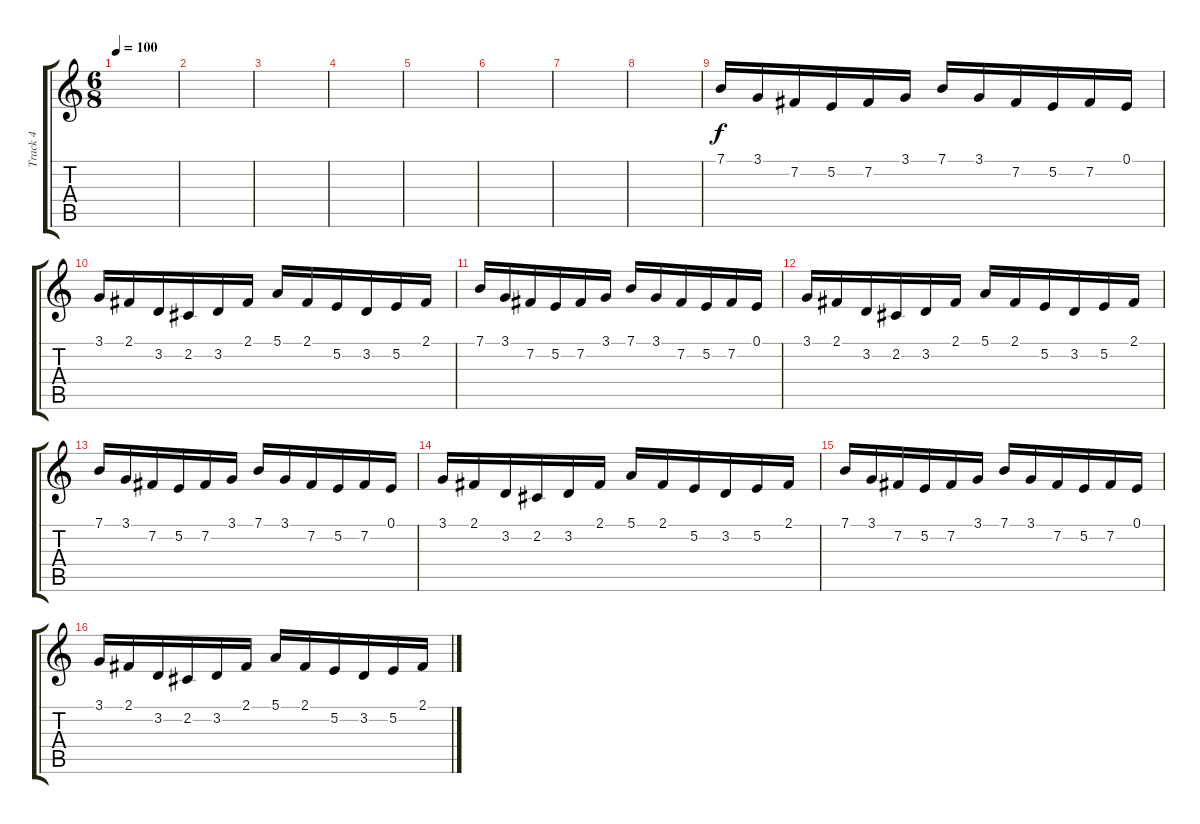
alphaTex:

\track ("Track 4" "Track 4") {instrument acousticgrandpiano}
\staff {score tabs}
\tuning (E4 B3 G3 D3 A2 E2) {hide}
\ts (6 8)
\tempo 100
\clef g2
\ks c
|
|
|
|
|
|
|
|
7.1.16 3.1.16 7.2.16 5.2.16 7.2.16 3.1.16 7.1.16 3.1.16 7.2.16 5.2.16 7.2.16 0.1.16 |
3.1.16 2.1.16 3.2.16 2.2.16 3.2.16 2.1.16 5.1.16 2.1.16 5.2.16 3.2.16 5.2.16 2.1.16 |
7.1.16 3.1.16 7.2.16 5.2.16 7.2.16 3.1.16 7.1.16 3.1.16 7.2.16 5.2.16 7.2.16 0.1.16 |
3.1.16 2.1.16 3.2.16 2.2.16 3.2.16 2.1.16 5.1.16 2.1.16 5.2.16 3.2.16 5.2.16 2.1.16 |
7.1.16 3.1.16 7.2.16 5.2.16 7.2.16 3.1.16 7.1.16 3.1.16 7.2.16 5.2.16 7.2.16 0.1.16 |
3.1.16 2.1.16 3.2.16 2.2.16 3.2.16 2.1.16 5.1.16 2.1.16 5.2.16 3.2.16 5.2.16 2.1.16 |
7.1.16 3.1.16 7.2.16 5.2.16 7.2.16 3.1.16 7.1.16 3.1.16 7.2.16 5.2.16 7.2.16 0.1.16 |
3.1.16 2.1.16 3.2.16 2.2.16 3.2.16 2.1.16 5.1.16 2.1.16 5.2.16 3.2.16 5.2.16 2.1.16
